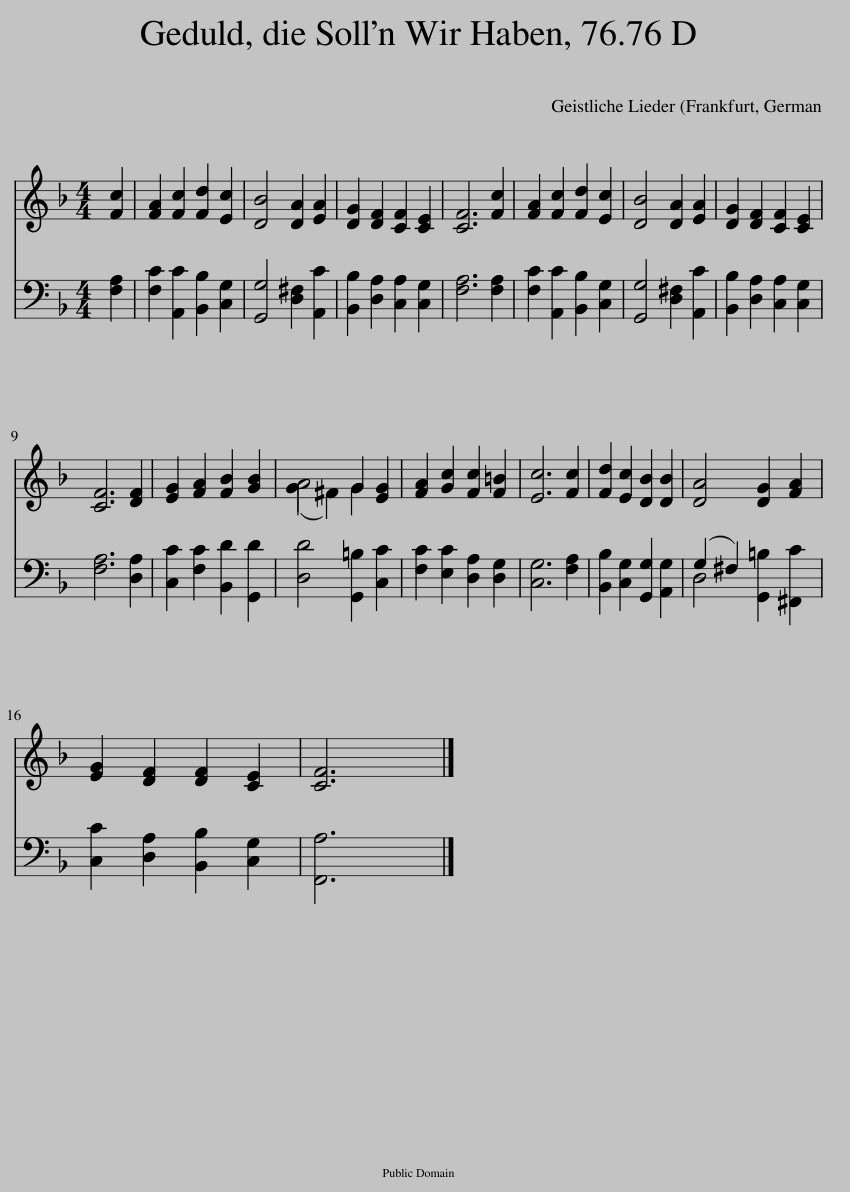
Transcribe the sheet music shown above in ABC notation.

X:1
%%score ( 1 2 ) ( 3 4 )
L:1/8
M:4/4
I:linebreak $
K:F
V:1 treble
V:2 treble
V:3 bass
V:4 bass
V:1
 [Fc]2 | [FA]2 [Fc]2 [Fd]2 [Ec]2 | [DB]4 [DA]2 [EA]2 | [DG]2 [DF]2 [CF]2 [CE]2 | [CF]6 [Fc]2 | %5
 [FA]2 [Fc]2 [Fd]2 [Ec]2 | [DB]4 [DA]2 [EA]2 | [DG]2 [DF]2 [CF]2 [CE]2 |$ [CF]6 [DF]2 | [EG]2 [FA]2 [FB]2 [GB]2 | %10
 (G2 ^F2) G2 [EG]2 | [FA]2 [Gc]2 [Fc]2 [F=B]2 | [Ec]6 [Fc]2 | [Fd]2 [Ec]2 [DB]2 [DB]2 | [DA]4 [DG]2 [FA]2 |$ %15
 [EG]2 [DF]2 [DF]2 [CE]2 | [CF]6 |] %17
V:2
 x2 | x8 | x8 | x8 | x8 | %5
 x8 | x8 | x8 |$ x8 | x8 | %10
 A4 G2 x2 | x8 | x8 | x8 | x8 |$ %15
 x8 | x6 |] %17
V:3
 [F,A,]2 | [F,C]2 [A,,C]2 [B,,B,]2 [C,G,]2 | [G,,G,]4 [D,^F,]2 [A,,C]2 | [B,,B,]2 [D,A,]2 [C,A,]2 [C,G,]2 | [F,A,]6 [F,A,]2 | %5
 [F,C]2 [A,,C]2 [B,,B,]2 [C,G,]2 | [G,,G,]4 [D,^F,]2 [A,,C]2 | [B,,B,]2 [D,A,]2 [C,A,]2 [C,G,]2 |$ [F,A,]6 [D,A,]2 | [C,C]2 [F,C]2 [B,,D]2 [G,,D]2 | %10
 [D,D]4 [G,,=B,]2 [C,C]2 | [F,C]2 [E,C]2 [D,A,]2 [D,G,]2 | [C,G,]6 [F,A,]2 | [B,,B,]2 [C,G,]2 [G,,G,]2 [A,,G,]2 | (G,2 ^F,2) [G,,=B,]2 [^F,,C]2 |$ %15
 [C,C]2 [D,A,]2 [B,,B,]2 [C,G,]2 | [F,,A,]6 |] %17
V:4
 x2 | x8 | x8 | x8 | x8 | %5
 x8 | x8 | x8 |$ x8 | x8 | %10
 x8 | x8 | x8 | x8 | D,4 x4 |$ %15
 x8 | x6 |] %17
